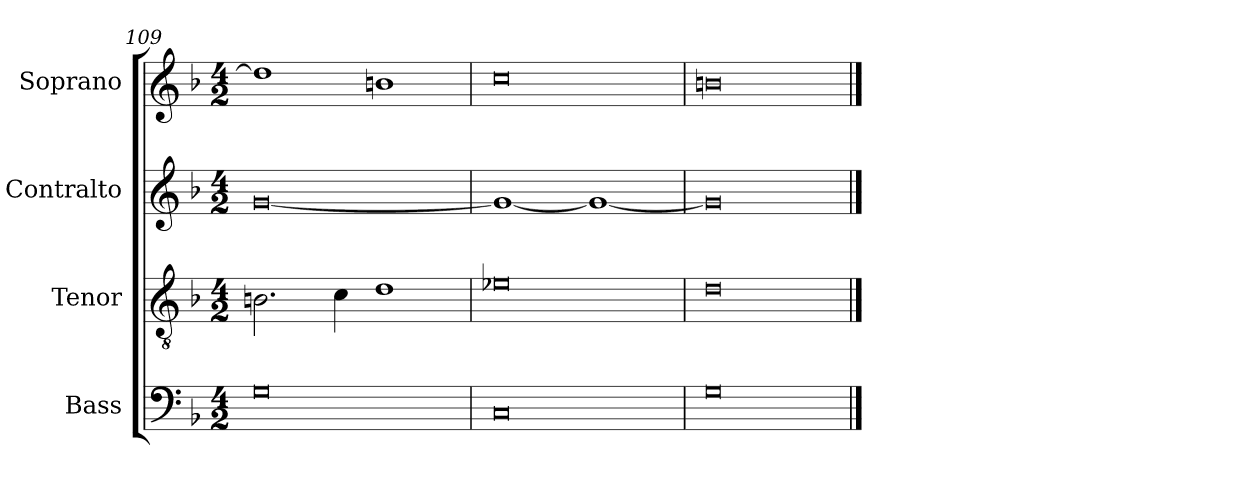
**kern	**kern	**kern	**kern
*part4	*part3	*part2	*part1
*staff4	*staff3	*staff2	*staff1
*I"Bass	*I"Tenor	*I"Contralto	*I"Soprano
*I'B	*I'T	*I'A	*I'S
*clefF4	*clefGv2	*clefG2	*clefG2
*k[b-]	*k[b-]	*k[b-]	*k[b-]
*G:dor	*G:dor	*G:dor	*G:dor
*M4/2	*M4/2	*M4/2	*M4/2
=109	=109	=109	=109
0G	2.Bn	[0g	1dd]
.	4c	.	.
.	1d	.	1bn
=110	=110	=110	=110
0C	0e-X	1g_	0cc
.	.	1g_	.
=111	=111	=111	=111
0G	0d	0g]	0bn
==	==	==	==
*-	*-	*-	*-
